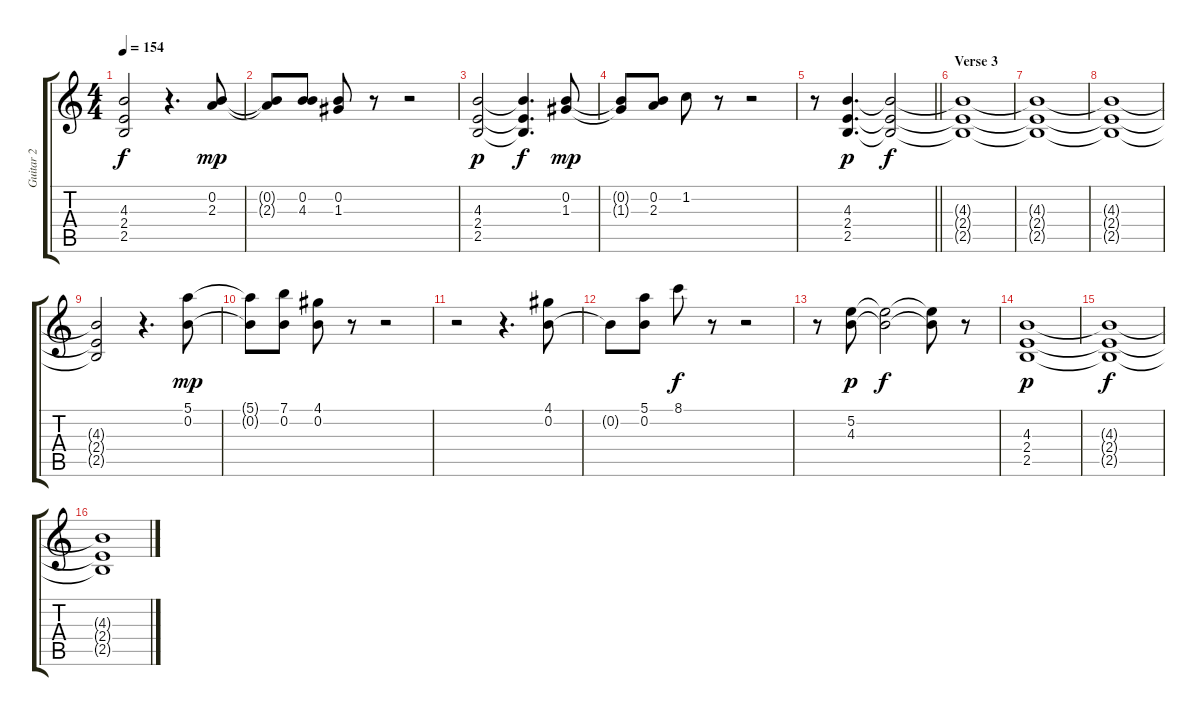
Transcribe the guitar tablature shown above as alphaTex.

\track ("Guitar 2" "Guitar 2") {instrument electricguitarclean}
\staff {score tabs}
\tuning (E4 B3 G3 D3 A2 E2) {hide}
\ts (4 4)
\tempo 154
\clef g2
\ks c
(4.3{t} 2.4{t} 2.5{t}).2{dy f} r.4{d} (0.2 2.3).8{dy mp} |
(0.2{t} 2.3{t}).8 (0.2 4.3).8 (0.2 1.3).8 r.8 r.2 |
(4.3 2.4 2.5).2{dy p} (4.3{t} 2.4{t} 2.5{t}).4{d dy f} (0.2 1.3).8{dy mp} |
(0.2{t} 1.3{t}).8 (0.2 2.3).8 1.2.8 r.8 r.2 |
\barLineRight lightlight
r.8 (4.3 2.4 2.5).4{d dy p} (4.3{t} 2.4{t} 2.5{t}).2{dy f} |
\section ("" "Verse 3")
(4.3{t} 2.4{t} 2.5{t}).1 |
(4.3{t} 2.4{t} 2.5{t}).1 |
(4.3{t} 2.4{t} 2.5{t}).1 |
(4.3{t} 2.4{t} 2.5{t}).2 r.4{d} (5.1 0.2).8{dy mp} |
(5.1{t} 0.2{t}).8 (7.1 0.2).8 (4.1 0.2).8 r.8 r.2 |
r.2 r.4{d} (4.1 0.2).8 |
0.2{t}.8 (5.1 0.2).8 8.1.8{dy f} r.8 r.2 |
r.8 (5.2 4.3).8{dy p} (5.2{t} 4.3{t}).2{dy f} (5.2{t} 4.3{t}).8 r.8 |
(4.3 2.4 2.5).1{dy p} |
(4.3{t} 2.4{t} 2.5{t}).1{dy f} |
(4.3{t} 2.4{t} 2.5{t}).1
